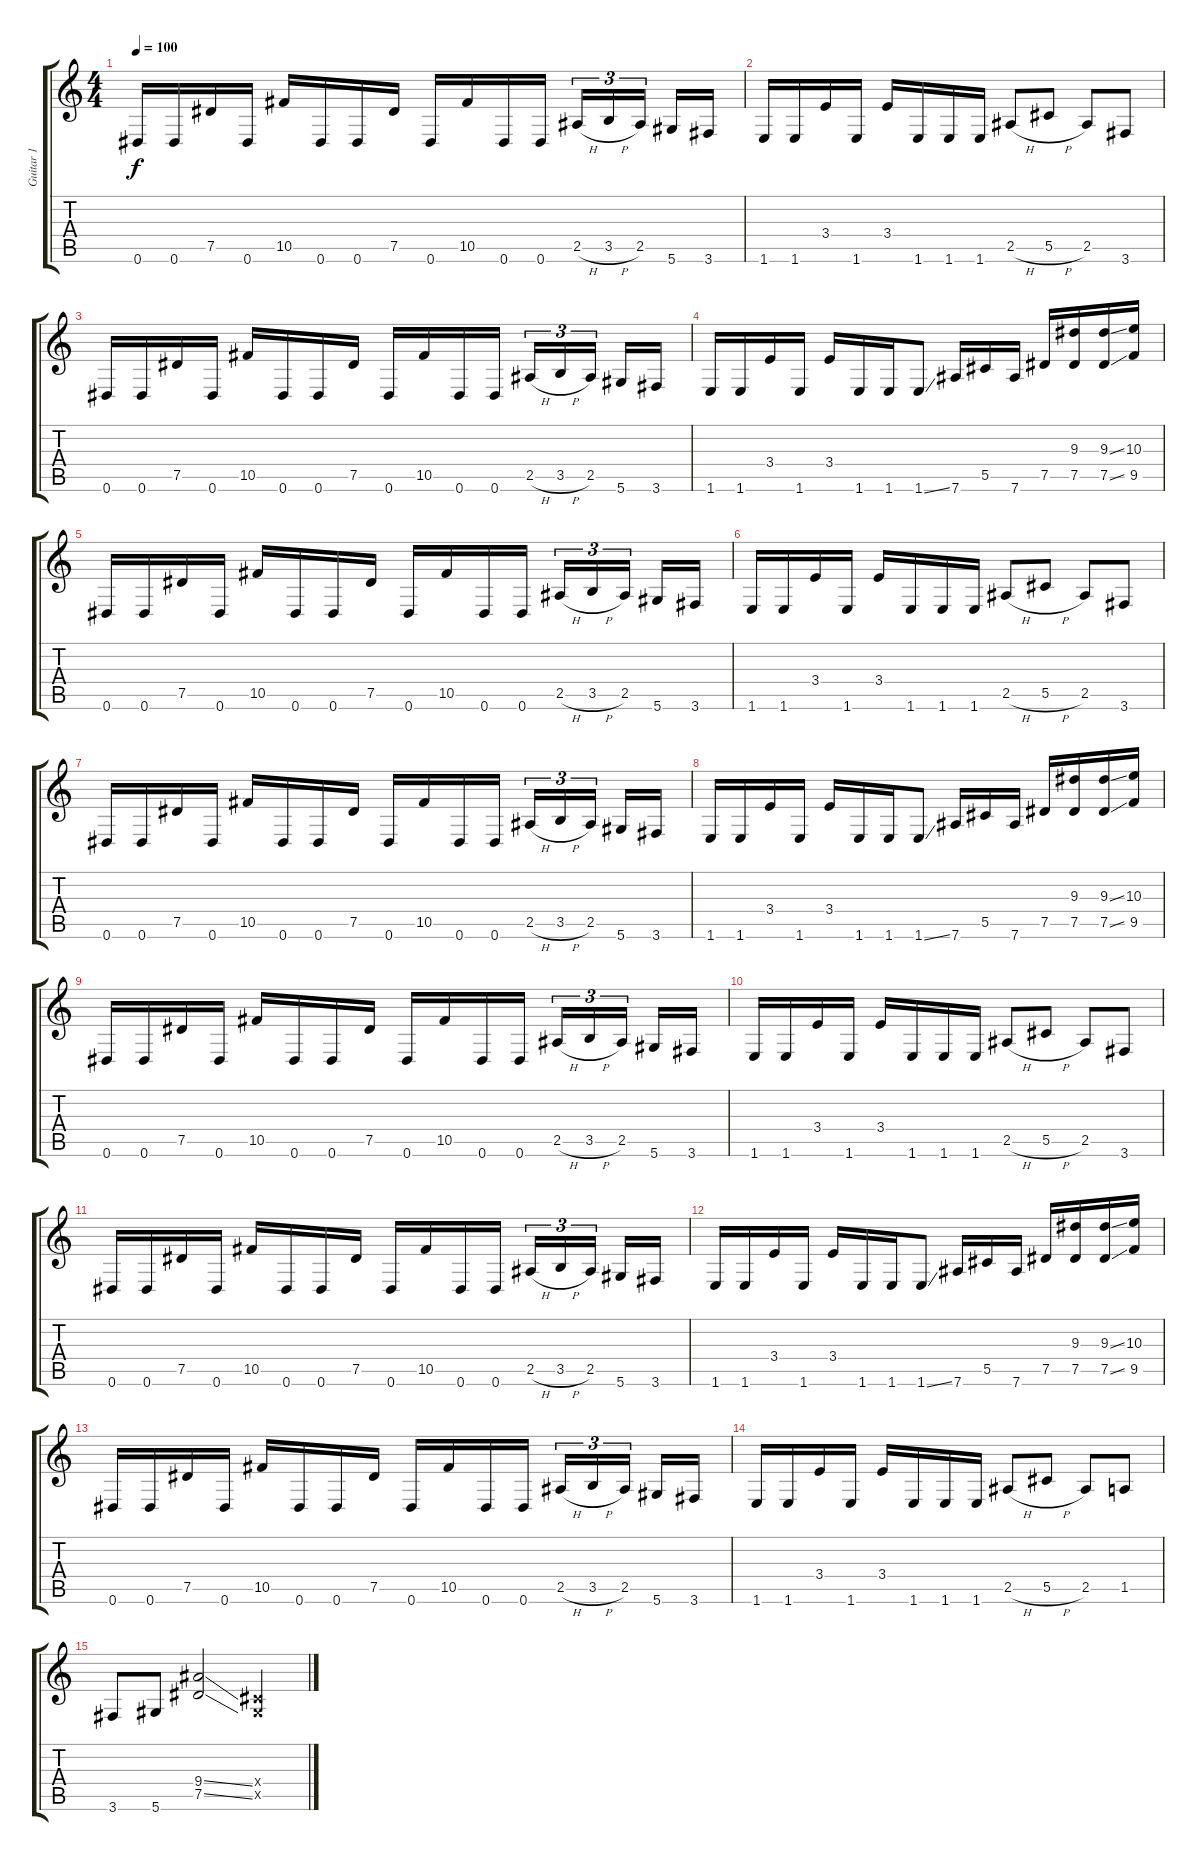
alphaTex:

\track ("Guitar 1" "Guitar 1") {instrument distortionguitar}
\staff {score tabs}
\tuning (Eb4 Bb3 Gb3 Db3 Ab2 Eb2) {hide}
\ts (4 4)
\tempo 100
\clef g2
\ks c
0.6.16{dy f} 0.6.16 7.5.16 0.6.16 10.5.16 0.6.16 0.6.16 7.5.16 0.6.16 10.5.16 0.6.16 0.6.16 2.5{h}.16{tu (3 2)} 3.5{h}.16{tu (3 2)} 2.5.16{tu (3 2)} 5.6.16 3.6.16 |
1.6.16 1.6.16 3.4.16 1.6.16 3.4.16 1.6.16 1.6.16 1.6.16 2.5{h}.8 5.5{h}.8 2.5.8 3.6.8 |
0.6.16 0.6.16 7.5.16 0.6.16 10.5.16 0.6.16 0.6.16 7.5.16 0.6.16 10.5.16 0.6.16 0.6.16 2.5{h}.16{tu (3 2)} 3.5{h}.16{tu (3 2)} 2.5.16{tu (3 2)} 5.6.16 3.6.16 |
1.6.16 1.6.16 3.4.16 1.6.16 3.4.16 1.6.16 1.6.16 1.6{ss}.8 7.6.16 5.5.16 7.6.16 7.5.16 (9.3 7.5).16 (9.3{ss} 7.5{ss}).16 (10.3 9.5).16 |
0.6.16 0.6.16 7.5.16 0.6.16 10.5.16 0.6.16 0.6.16 7.5.16 0.6.16 10.5.16 0.6.16 0.6.16 2.5{h}.16{tu (3 2)} 3.5{h}.16{tu (3 2)} 2.5.16{tu (3 2)} 5.6.16 3.6.16 |
1.6.16 1.6.16 3.4.16 1.6.16 3.4.16 1.6.16 1.6.16 1.6.16 2.5{h}.8 5.5{h}.8 2.5.8 3.6.8 |
0.6.16 0.6.16 7.5.16 0.6.16 10.5.16 0.6.16 0.6.16 7.5.16 0.6.16 10.5.16 0.6.16 0.6.16 2.5{h}.16{tu (3 2)} 3.5{h}.16{tu (3 2)} 2.5.16{tu (3 2)} 5.6.16 3.6.16 |
1.6.16 1.6.16 3.4.16 1.6.16 3.4.16 1.6.16 1.6.16 1.6{ss}.8 7.6.16 5.5.16 7.6.16 7.5.16 (9.3 7.5).16 (9.3{ss} 7.5{ss}).16 (10.3 9.5).16 |
0.6.16 0.6.16 7.5.16 0.6.16 10.5.16 0.6.16 0.6.16 7.5.16 0.6.16 10.5.16 0.6.16 0.6.16 2.5{h}.16{tu (3 2)} 3.5{h}.16{tu (3 2)} 2.5.16{tu (3 2)} 5.6.16 3.6.16 |
1.6.16 1.6.16 3.4.16 1.6.16 3.4.16 1.6.16 1.6.16 1.6.16 2.5{h}.8 5.5{h}.8 2.5.8 3.6.8 |
0.6.16 0.6.16 7.5.16 0.6.16 10.5.16 0.6.16 0.6.16 7.5.16 0.6.16 10.5.16 0.6.16 0.6.16 2.5{h}.16{tu (3 2)} 3.5{h}.16{tu (3 2)} 2.5.16{tu (3 2)} 5.6.16 3.6.16 |
1.6.16 1.6.16 3.4.16 1.6.16 3.4.16 1.6.16 1.6.16 1.6{ss}.8 7.6.16 5.5.16 7.6.16 7.5.16 (9.3 7.5).16 (9.3{ss} 7.5{ss}).16 (10.3 9.5).16 |
0.6.16 0.6.16 7.5.16 0.6.16 10.5.16 0.6.16 0.6.16 7.5.16 0.6.16 10.5.16 0.6.16 0.6.16 2.5{h}.16{tu (3 2)} 3.5{h}.16{tu (3 2)} 2.5.16{tu (3 2)} 5.6.16 3.6.16 |
1.6.16 1.6.16 3.4.16 1.6.16 3.4.16 1.6.16 1.6.16 1.6.16 2.5{h}.8 5.5{h}.8 2.5.8 1.5.8 |
3.6.8 5.6.8 (9.4{ss} 7.5{ss}).2 (0.4{x} 0.5{x}).4
